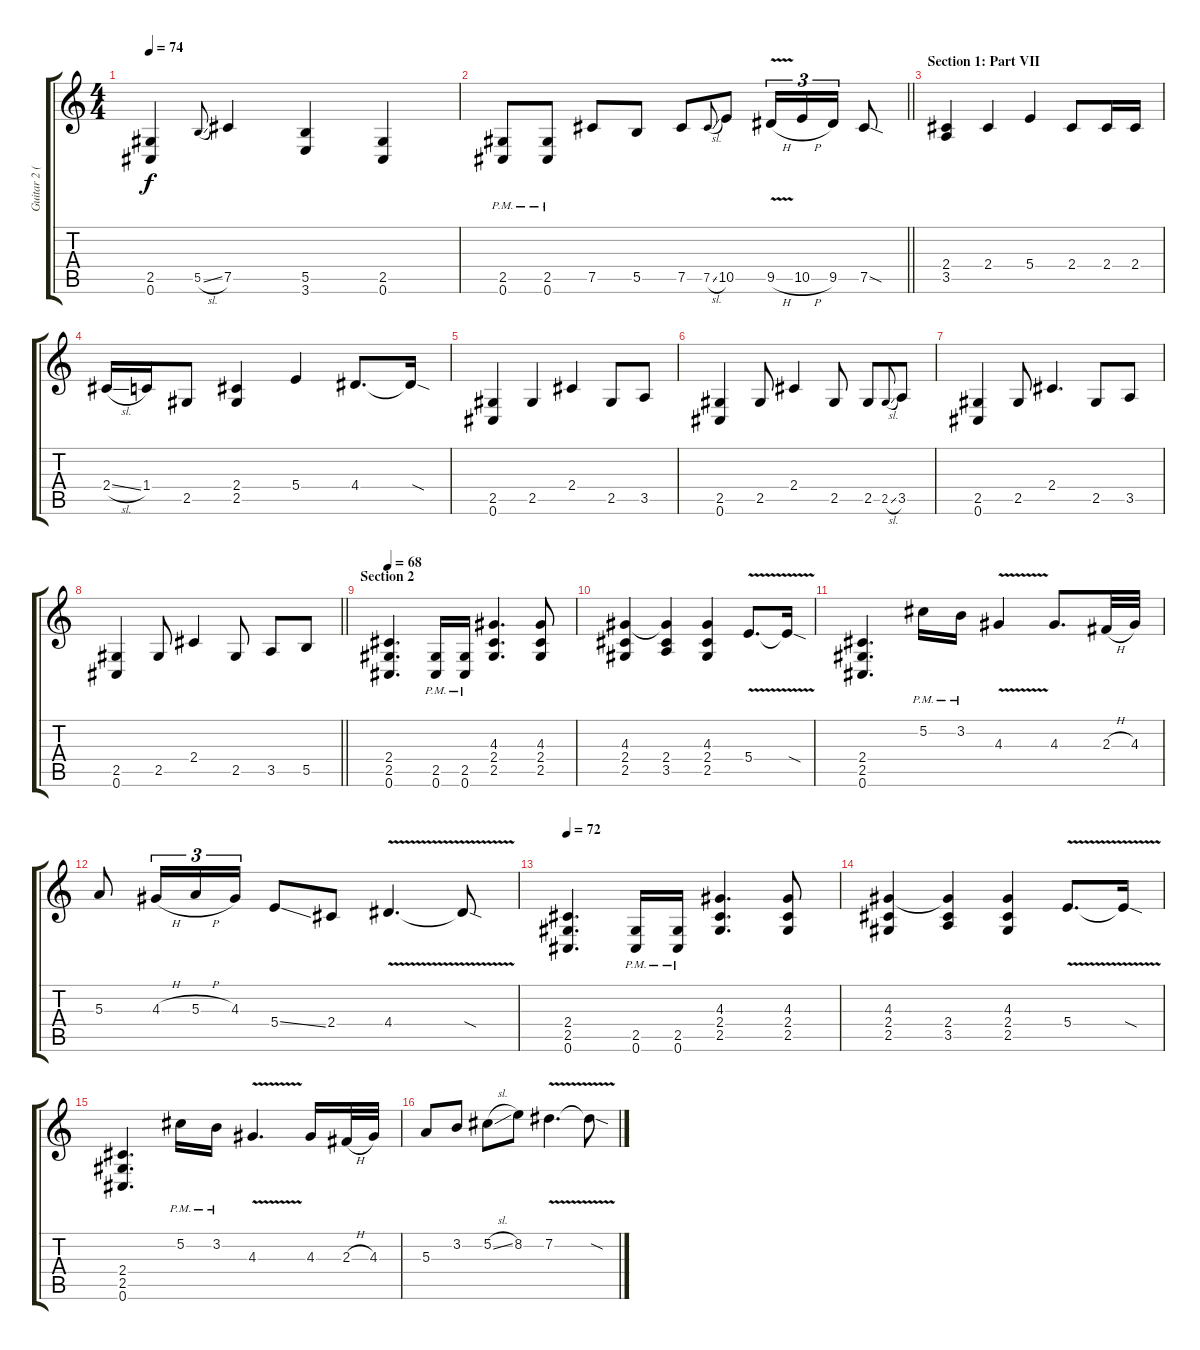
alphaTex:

\track ("Guitar 2 (Distortion)" "Guitar 2 (") {instrument distortionguitar}
\staff {score tabs}
\tuning (Db4 Ab3 E3 B2 Gb2 Db2) {hide}
\ts (4 4)
\tempo 74
\clef g2
\ks c
(2.5 0.6).4{dy f} 5.5{sl}.8{gr onbeat} 7.5.4 (5.5 3.6).4 (2.5 0.6).4 |
\barLineRight lightlight
(2.5{pm} 0.6{pm}).8 (2.5{pm} 0.6{pm}).8 7.5.8 5.5.8 7.5.8 7.5{sl}.8{gr onbeat} 10.5.8 9.5{v h}.16{tu (3 2)} 10.5{h}.16{tu (3 2)} 9.5.16{tu (3 2)} 7.5{sod}.8 |
\section ("" "Section 1: Part VII")
(2.4 3.5).4{balance 12} 2.4.4 5.4.4 2.4.8 2.4.16 2.4.16 |
2.4{sl}.16 1.4.16 2.5.8 (2.4 2.5).4 5.4.4 4.4.8{d} 4.4{sod t}.16 |
(2.5 0.6).4 2.5.4 2.4.4 2.5.8 3.5.8 |
(2.5 0.6).4 2.5.8 2.4.4 2.5.8 2.5.8 2.5{sl}.8{gr onbeat} 3.5.8 |
(2.5 0.6).4 2.5.8 2.4.4{d} 2.5.8 3.5.8 |
\barLineRight lightlight
(2.5 0.6).4 2.5.8 2.4.4 2.5.8 3.5.8 5.5.8 |
\section ("" "Section 2")
\tempo 68
(2.4 2.5 0.6).4{d balance 8} (2.5{pm} 0.6{pm}).16 (2.5{pm} 0.6{pm}).16 (4.3 2.4 2.5).4{d} (4.3 2.4 2.5).8 |
(4.3 2.4 2.5).4 (4.3{t} 2.4 3.5).4 (4.3 2.4 2.5).4 5.4{v}.8{d} 5.4{sod t}.16 |
(2.4 2.5 0.6).4{d} 5.2{pm}.16 3.2{pm}.16 4.3{v}.4 4.3.8{d} 2.3{h}.32 4.3.32 |
5.3.8 4.3{h}.16{tu (3 2)} 5.3{h}.16{tu (3 2)} 4.3.16{tu (3 2)} 5.4{ss}.8 2.4.8 4.4{v}.4{d} 4.4{sod t}.8 |
\tempo 72
(2.4 2.5 0.6).4{d} (2.5{pm} 0.6{pm}).16 (2.5{pm} 0.6{pm}).16 (4.3 2.4 2.5).4{d} (4.3 2.4 2.5).8 |
(4.3 2.4 2.5).4 (4.3{t} 2.4 3.5).4 (4.3 2.4 2.5).4 5.4{v}.8{d} 5.4{sod t}.16 |
(2.4 2.5 0.6).4{d} 5.2{pm}.16 3.2{pm}.16 4.3{v}.4{d} 4.3.16 2.3{h}.32 4.3.32 |
5.3.8 3.2.8 5.2{sl}.8 8.2.8 7.2{v}.4{d} 7.2{sod t}.8
